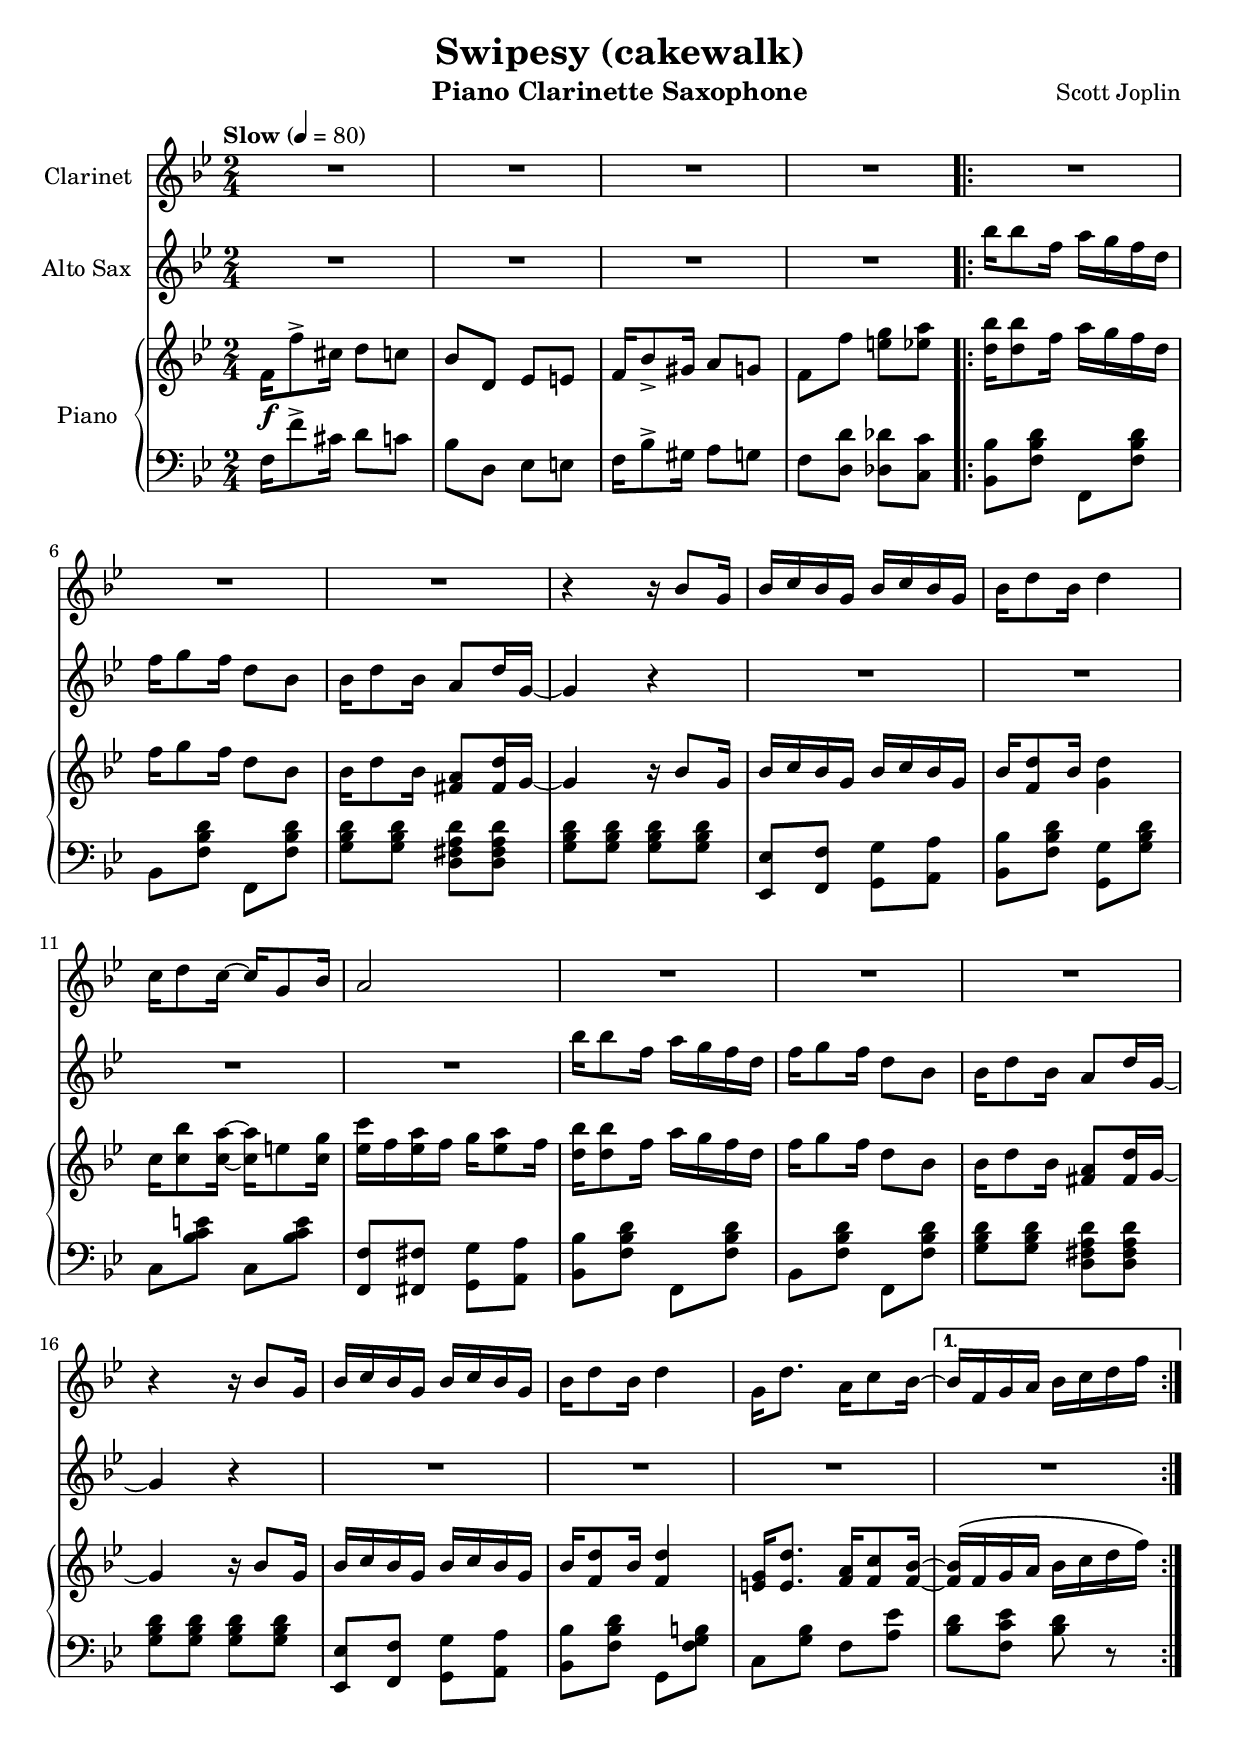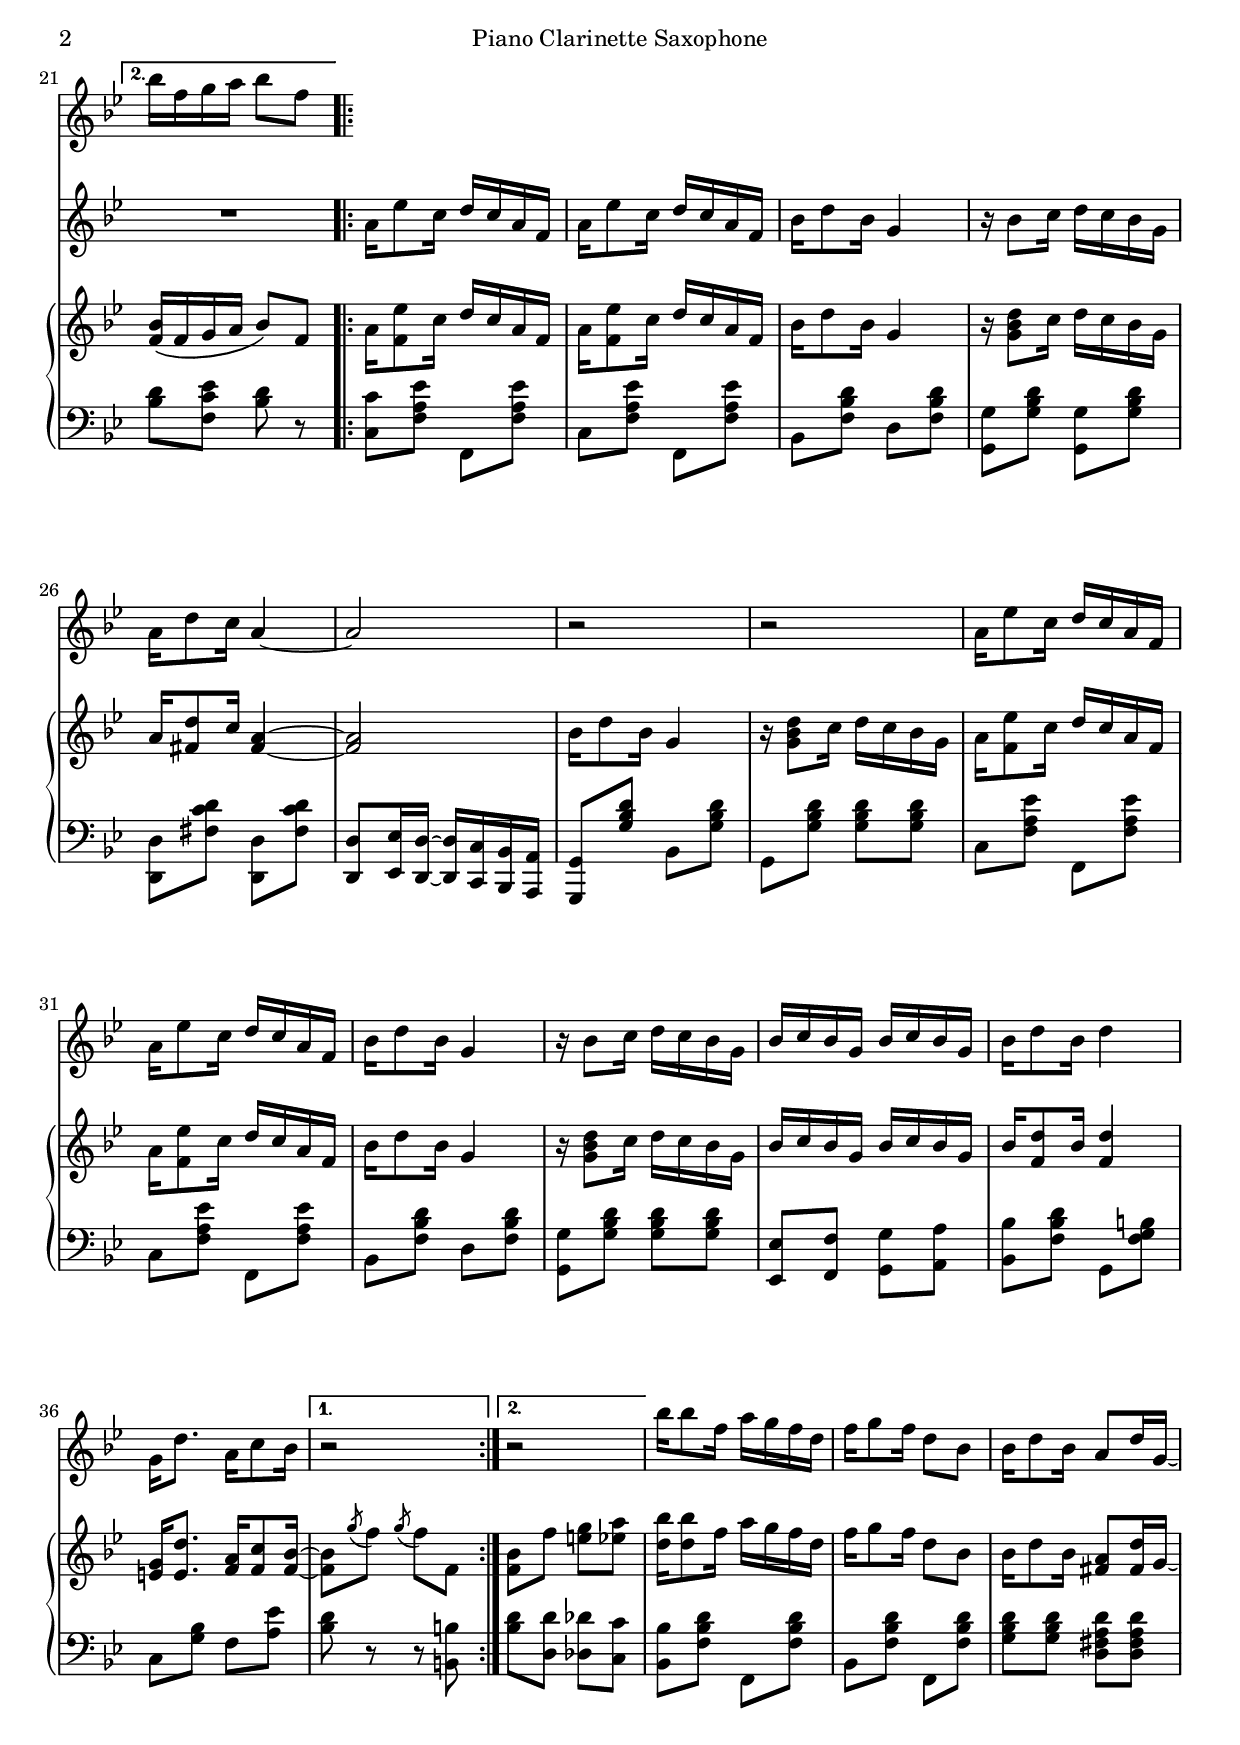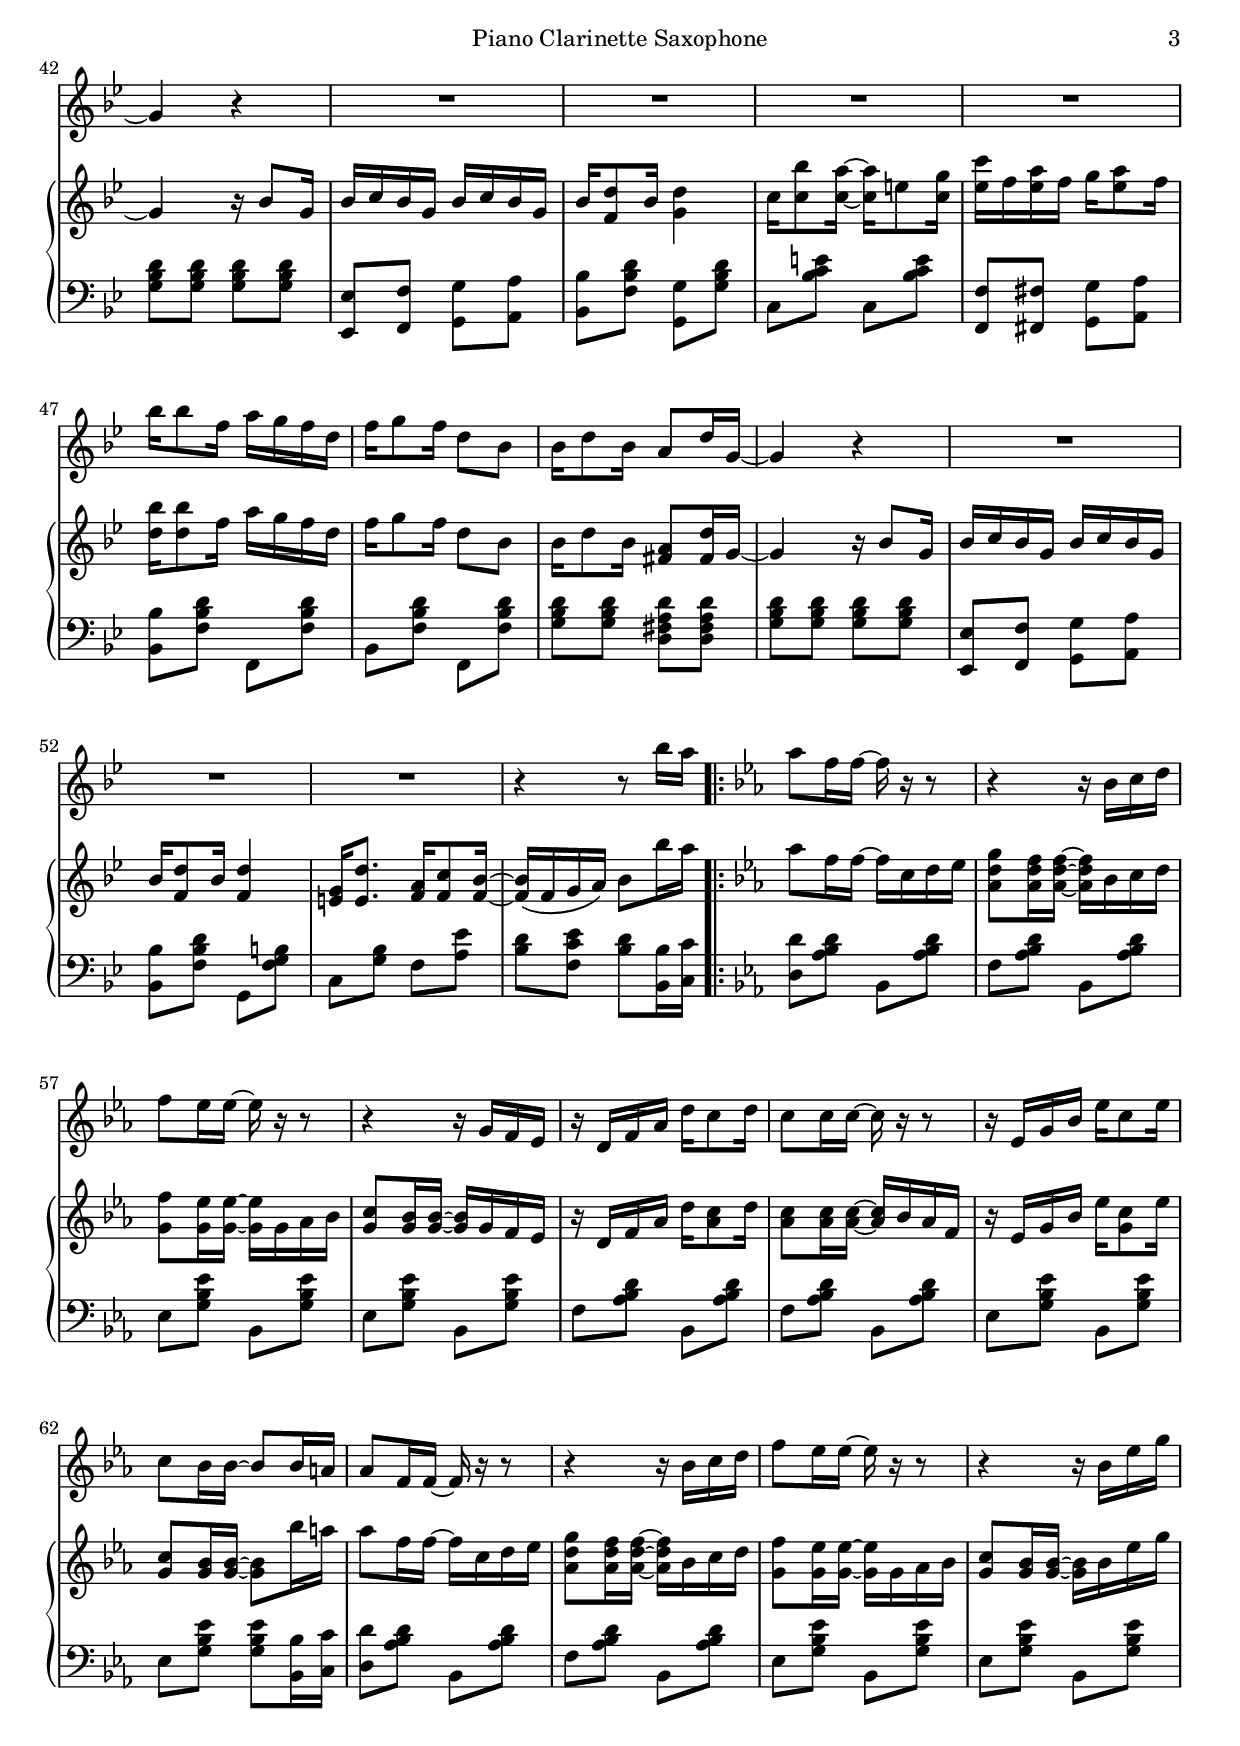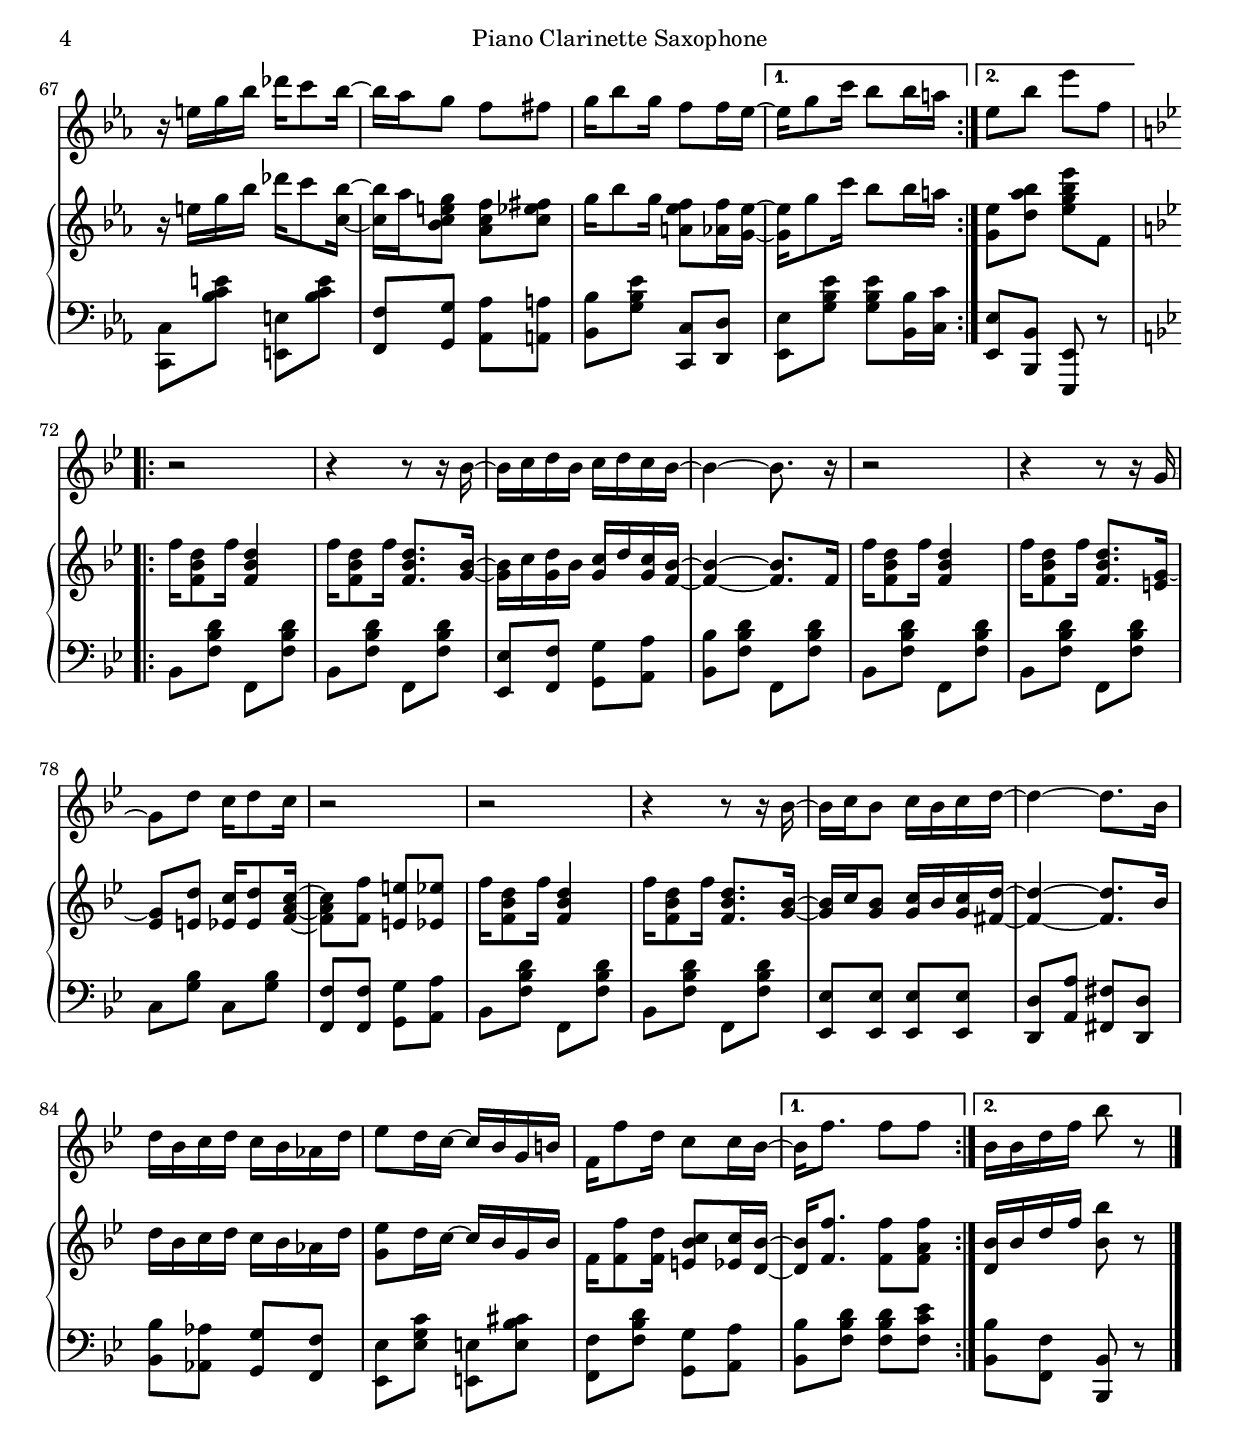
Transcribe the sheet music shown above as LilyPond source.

\version "2.20.0"
\language "italiano"

\header {
  title = "Swipesy (cakewalk)"
  instrument = "Piano Clarinette Saxophone"
  composer = "Scott Joplin"
}

\paper {
  #(set-paper-size "a4")
}

global = {
  \key sib \major
  \numericTimeSignature
  \time 2/4
  \tempo "Slow" 4=80
}

themaAClarinet = {
  \compressMMRests { R2*3 }
  r4 r16 sib8 sol16
  sib16 do sib sol sib do sib sol
  sib16 re8 sib16 re4
}

themaBClarinet = {
}

clarinet = \relative do'' {
  \global
  \transposition sib
  % Music follows here.
  \compressMMRests { R2*4 }
  \repeat volta 2 {
    \themaAClarinet
    do16 re8 do16~
    do sol8 sib16
    la2
    \themaAClarinet
    sol,16 re'8. la16 do8 sib16~
  }
  \alternative {
    {sib16 fa sol la sib do re fa}
    {sib16 fa sol la sib8 fa}
  }
}

themaASaxo = {
  sib'16 sib8 fa16 la16 sol fa re
  fa16 sol8 fa16 re8 sib
  sib16 re8 sib16 la8 re16 sol,~
  sol4 r4
}

themaBIntroductionSaxo = {
  la16 mib'8 do16 re16 do la fa
  la16 mib'8 do16 re16 do la fa
  sib16 re8 sib16 sol4
  r16 sib8 do16 re16 do sib sol
}

themaBSaxo = {
  \themaBIntroductionSaxo
  la16 re8 do16 la4~
  la2
  r2 r2
  \themaBIntroductionSaxo
}

themaCSaxo = {
  r4 r8 sib'16 la
  \repeat volta 2 {
    \key mib \major
    lab8 fa16 fa~ fa r16 r8
    r4 r16 sib, do re
    fa8 mib16 mib16~ mib16 r16 r8
    r4 r16 sol, fa mib
    r16 re fa lab re do8 re16
    do8 do16 do16~ do16 r16 r8
    r16 mib, sol sib mib do8 mib16
    do8 sib16 sib16~ sib8 sib16 la
    lab8 fa16 fa~ fa r16 r8
    r4 r16 sib do re
    fa8 mib16 mib16~ mib16 r16 r8
    r4 r16 sib mib sol
    r16 mi sol sib reb do8 sib16~
    sib16 lab sol8 fa fad
    sol16 sib8 sol16 fa8 fa16 mib~
  }
  \alternative {
    { mib16 sol8 do16 sib8 sib16 la}
    {mib8 sib' mib fa,}
  }
}

themaDSaxo = {
  \key sib \major
  r2
  r4 r8 r16 sib,~
  sib do re sib do re do sib~
  sib4~ sib8. r16
  r2
  r4 r8 r16 sol~
  sol8 re' do16 re8 do16
  r2
  r2
  r4 r8 r16 sib~
  sib16 do sib8 do16 sib do re~
  re4~ re8. sib16
  re sib do re do sib lab re
  mib8 re16 do~ do sib sol si
  fa16 fa'8 re16 do8 do16 sib~
}

altoSax = \relative do'' {
  \global
  \transposition mib
  % Music follows here.
  \compressMMRests { R2*4 }
  \themaASaxo
  \compressMMRests { R2*4 }
  \themaASaxo
  \compressMMRests { R2*5 }
  \themaBSaxo
  sib16 do sib sol sib16 do sib sol
  sib16 re8 sib16 re4
  sol,16 re'8. la16 do8 sib16
  r2 r2
  \themaASaxo
  \compressMMRests { R2*4 }
  \themaASaxo
  \compressMMRests { R2*3 }
  \themaCSaxo
  \repeat volta 2 {
    \themaDSaxo
  }
  \alternative {
    {sib16 fa'8. fa8 fa8}
    {sib,16 sib re fa sib8 r}
  }
}

introductionRight = {
  fa16\f fa'8-> dod16 re8 do
  sib8 re, mib mi
  fa16 sib8-> sold16 la8 sol
  fa8 fa' <mi sol> <mib la>
}

themaAQuestionRight = {
  <re sib'>16 <re sib'>8 fa16 la16 sol fa re
  fa16 sol8 fa16 re8 sib
  sib16 re8 sib16 <fad la>8 <fad re'>16 % last pitch after
}

themaAAnswerRight = {
  sol4 r16 sib8 sol16
  sib16 do sib sol sib do sib sol
  sib16 <fa re'>8 sib16 % last pitch after
}

themaARight = {
  \themaAQuestionRight sol16~
  \themaAAnswerRight <sol re'>4
  do16 <do sib'>8 <do la'>16~ <do la'>16 mi8 <do sol'>16
  <mib do'>16 fa <mib la> fa sol16 <mib la>8 fa16
  \themaAQuestionRight sol~
  \themaAAnswerRight  <fa re'>4
  <mi sol>16 <mi re'>8. <fa la>16 <fa do'>8 <fa sib>16~
}

themaBIntroductionRight = {
  la16 <fa mib'>8 do'16 re16 do la fa
  la16 <fa mib'>8 do'16 re16 do la fa
  sib16 re8 sib16 sol4
  r16 <sol sib re>8 do16 re16 do sib sol
}

themaBRight = {
  \themaBIntroductionRight
  la16 <fad re'>8 do'16 <fad, la>4~
  <fad la>2
  sib16 re8 sib16 sol4
  r16 <sol sib re>8 do16 re16 do sib sol
  \themaBIntroductionRight
  sib16 do sib sol sib16 do sib sol
  sib16 <fa re'>8 sib16 <fa re'>4
  <mi sol>16 <mi re'>8. <fa la>16 <fa do'>8 <fa sib>16~
}

themaCBeginRight = {
  lab8 fa16 fa~ fa do re mib
  <lab, re sol>8 <lab re fa>16 <lab re fa>16~ <lab re fa>16 sib do re
  <sol, fa'>8 <sol mib'>16 <sol mib'>16~ <sol mib'>16 sol lab sib
  <sol do>8 <sol sib>16 <sol sib>16~ <sol sib>16  % last picht after
}

themaCRight = {
  \key mib \major
  \themaCBeginRight sol fa mib
  r16 re fa lab re <lab do>8 re16
  <lab do>8 <lab do>16 <lab do>16~ <lab do>16 sib lab fa
  r16 mib sol sib mib <sol, do>8 mib'16
  <sol, do>8 <sol sib>16 <sol sib>16~ <sol sib>8 sib'16 la
  \themaCBeginRight sib mib sol
  r16 mi sol sib reb do8 <do, sib'>16~
  <do sib'>16 lab' <sib, do mi sol>8 <lab do fa> <do mib fad>
  sol'16 sib8 sol16 <la, mib' fa>8 <lab fa'>16 <sol mib'>~
}

themaDIntroductionRight = {
  \fixed do {
    fa''16 <fa' sib' re''>8 fa''16 <fa' sib' re''>4
    fa''16 <fa' sib' re''>8 fa''16 <fa' sib' re''>8. %put the last time after
  }
}

themaDRight = {
  \key sib \major
  \themaDIntroductionRight <sol sib>16~
  <sol sib>16 do <sol re'> sib <sol do> re' <sol, do> <fa sib>~
  <fa sib>4~ <fa sib>8. fa16
  \themaDIntroductionRight <mi sol>16~
  <mib sol>8 <mi re'> <mib do'>16 <mib re'>8 <fa la do>16~
  <fa la do>8 <fa fa'> <mi mi'> <mib mib'>
  \themaDIntroductionRight <sol sib>16~
  <sol sib> do <sol sib>8 <sol do>16 sib <sol do> <fad re'>~
  <fad re'>4~ <fad re'>8. sib16
  re sib do re do sib lab re
  <sol, mib'>8 re'16 do~ do16 sib sol sib
  fa <fa fa'>8 <fa re'>16 <mi sib' do>8 <mib do'>16 <re sib'>~
}

right = \relative do' {
  \global
  % Music follows here.
  \introductionRight
  \repeat volta 2 {
    \themaARight
  }
  \alternative {
    { <fa sib>16 \(fa sol la sib16 do re fa\) }
    { <fa, sib>16 \(fa sol la sib8\) fa}
  }
  \repeat volta 2 {
    \themaBRight
  }
  \alternative {
    {<fa sib>8 \acciaccatura sol' fa \acciaccatura sol fa fa,}
    {<fa sib>8 fa' <mi sol> <mib la>}
  }
  \themaARight
  <fa sib>16 \(fa sol la\) sib8 sib'16 la
  \repeat volta 2 {
    \themaCRight
  }
  \alternative {
    {<sol mib'>16 sol'8 do16 sib8 sib16 la}
    {<sol, mib'>8 <re' lab' sib> <mib sol sib mib> fa,}
  }
  \repeat volta 2 {
    \themaDRight
  }
  \alternative {
    {<re sib'>16 <fa fa'>8. <fa fa'>8 <fa la fa'>}
    {<re sib'>16 sib' re fa <sib, sib'>8 r \bar "|."}
  }
}

introductionLeft = {
  fa16 fa'8-> dod16 re8 do
  sib8 re, mib mi
  fa16 sib8-> sold16 la8 sol
  fa8 <re re'> <reb reb'> <do do'>
}

themaAIntroductionLeft = {
  <sib sib'>8 <fa' sib re> fa, <fa' sib re>
  sib,8 <fa' sib re> fa, <fa' sib re>
  <sol sib re>8 <sol sib re> <re fad la re> <re fad la re>
  <sol sib re>8 <sol sib re> <sol sib re> <sol sib re>
  <mib, mib'>8 <fa fa'> <sol sol'> <la la'>
  <sib sib'>8 <fa' sib re> % 2 pitches after
}

themaALeft = {
  \themaAIntroductionLeft <sol, sol'> <sol' sib re>
  do,8 <sib' do mi> do, <sib' do mi>
  <fa, fa'>8 <fad fad'> <sol sol'> <la la'>
  \themaAIntroductionLeft sol, <fa' sol si>
  do8 <sol' sib> fa <la mib'>
}

themaBLeft = {
  <do, do'>8 <fa la mib'> fa, <fa' la mib'>
  do <fa la mib'> fa, <fa' la mib'>
  sib,8 <fa' sib re> re <fa sib re>
  <sol, sol'>8 <sol' sib re> <sol, sol'> <sol' sib re>
  <re, re'>8 <fad' do' re> <re, re'> <fad' do' re>
  <re, re'>8 <mib mib'>16 <re re'>~ <re re'> <do do'> <sib sib'> <la la'>
  <sol sol'>8 <sol'' sib re> sib, <sol' sib re>
  sol, <sol' sib re> <sol sib re> <sol sib re>
  do,8 <fa la mib'> fa, <fa' la mib'>
  do8 <fa la mib'> fa, <fa' la mib'>
  sib, <fa' sib re> re <fa sib re>
  <sol, sol'> <sol' sib re> <sol sib re> <sol sib re>
  <mib, mib'> <fa fa'> <sol sol'> <la la'>
  <sib sib'> <fa' sib re> sol, <fa' sol si>
  do <sol' sib> fa <la mib'>
}

themaCIntroductionLeft = {
  <re re'>8 <lab' sib re> sib, <lab' sib re>
  fa <lab sib re> sib, <lab' sib re>
  mib <sol sib mib> sib, <sol' sib mib>
  mib <sol sib mib> sib, <sol' sib mib>
}

themaCLeft = {
  \key mib \major
  \themaCIntroductionLeft
  fa <lab sib re> sib, <lab' sib re>
  fa <lab sib re> sib, <lab' sib re>
  mib <sol sib mib> sib, <sol' sib mib>
  mib <sol sib mib> <sol sib mib> <sib, sib'>16 <do do'>
  \themaCIntroductionLeft
  <do,, do'>8 <sib'' do mi> <mi,, mi'> <sib'' do mi>
  <fa, fa'> <sol sol'> <lab lab'> <la la'>
  <sib sib'> <sol' sib mib> <do,, do'> <re re'>
}

themaDIntroductionLeft = {
  \fixed do {
    sib, <fa sib re'> fa, <fa sib re'>
    sib, <fa sib re'> fa, <fa sib re'>
  }
}

themaDLeft = {
  \key sib \major
  \themaDIntroductionLeft
  <mib mib'> <fa fa'> <sol sol'> <la la'>
  <sib sib'> <fa' sib re> fa, <fa' sib re>
  \themaDIntroductionLeft
  do <sol' sib> do, <sol' sib>
  <fa, fa'> <fa fa'> <sol sol'> <la la'>
  \themaDIntroductionLeft
  <mib mib'> <mib mib'> <mib mib'> <mib mib'>
  <re re'> <la' la'> <fad fad'> <re re'>
  <sib' sib'> <lab lab'> <sol sol'> <fa fa'>
  <mib mib'> <mib' sol do> <mi, mi'> <mi' sib' dod>
  <fa, fa'> <fa' sib re> <sol, sol'> <la la'>
}

left = \relative do {
  \global
  % Music follows here.
  \introductionLeft
  \repeat volta 2 {
    \themaALeft
  }
  \alternative {
    {<sib re>8 <fa do' mib> <sib re> r}
    {<sib re>8 <fa do' mib> <sib re> r}
  }\repeat volta 2 {
    \themaBLeft
  }\alternative {
    {<sib re>8 r r <si, si'>}
    {<sib' re>8 <re, re'> <reb reb'> <do do'>}
  }
  \themaALeft
  { <sib re>8 <fa do' mib> <sib re> <sib, sib'>16 <do do'>}
  \repeat volta 2 {
    \themaCLeft
  }
  \alternative {
    {<mib mib'>8 <sol' sib mib>  <sol sib mib> <sib, sib'>16 <do do'>}
    {<mib, mib'>8 <sib sib'>8 <mib mib,> r}
  }
  \repeat volta 2 {
    \themaDLeft
  }
  \alternative {
    {<sib sib'> <fa' sib re> <fa sib re> <fa do' mib> }
    {<sib, sib'> <fa fa'> <sib, sib'> r}
  }
}

clarinetPart = \new Staff \with {
  instrumentName = "Clarinet"
  midiInstrument = "clarinet"
}
\clarinet
%\transpose sib do {\clarinet}

altoSaxPart = \new Staff \with {
  instrumentName = "Alto Sax"
  midiInstrument = "alto sax"
}
\altoSax
%\transpose mib do {\altoSax}

pianoPart = \new PianoStaff \with {
  instrumentName = "Piano"
} <<
  \new Staff = "right" \with {
    midiInstrument = "acoustic grand"
  } \right
  \new Staff = "left" \with {
    midiInstrument = "acoustic grand"
  } { \clef bass \left }
>>

\score {
  <<
    \clarinetPart
    \altoSaxPart
    \pianoPart
  >>
  \layout { }
  \midi { }
}
